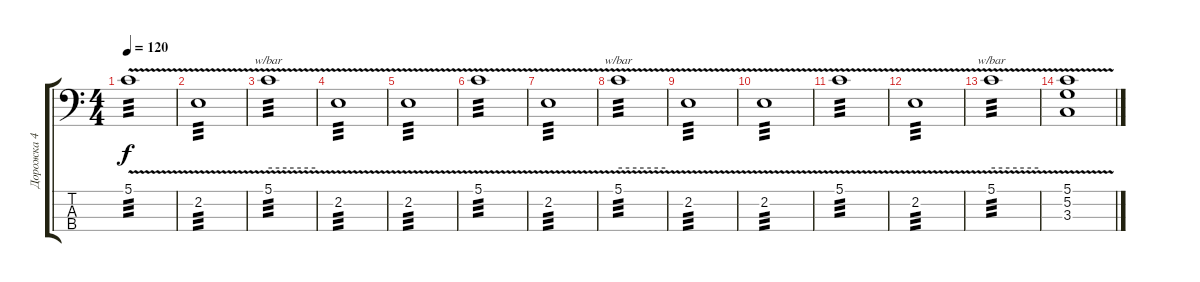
\track ("Дорожка 4" "Дорожка 4") {instrument electricbassfinger}
\staff {score tabs}
\tuning (G2 D2 A1 E1) {hide}
\ts (4 4)
\tempo 120
\clef f4
\ks c
5.1{v}.1{tp 3 dy f} |
2.2{v}.1{tp 3} |
5.1{v}.1{tbe (hold default 0 0 60 0) tp 3} |
2.2{v}.1{tp 3} |
2.2{v}.1{tp 3} |
5.1{v}.1{tp 3} |
2.2{v}.1{tp 3} |
5.1{v}.1{tbe (hold default 0 0 60 0) tp 3} |
2.2{v}.1{tp 3} |
2.2{v}.1{tp 3} |
5.1{v}.1{tp 3} |
2.2{v}.1{tp 3} |
5.1{v}.1{tbe (hold default 0 0 60 0) tp 3} |
(5.1 5.2 3.3{v}).1
